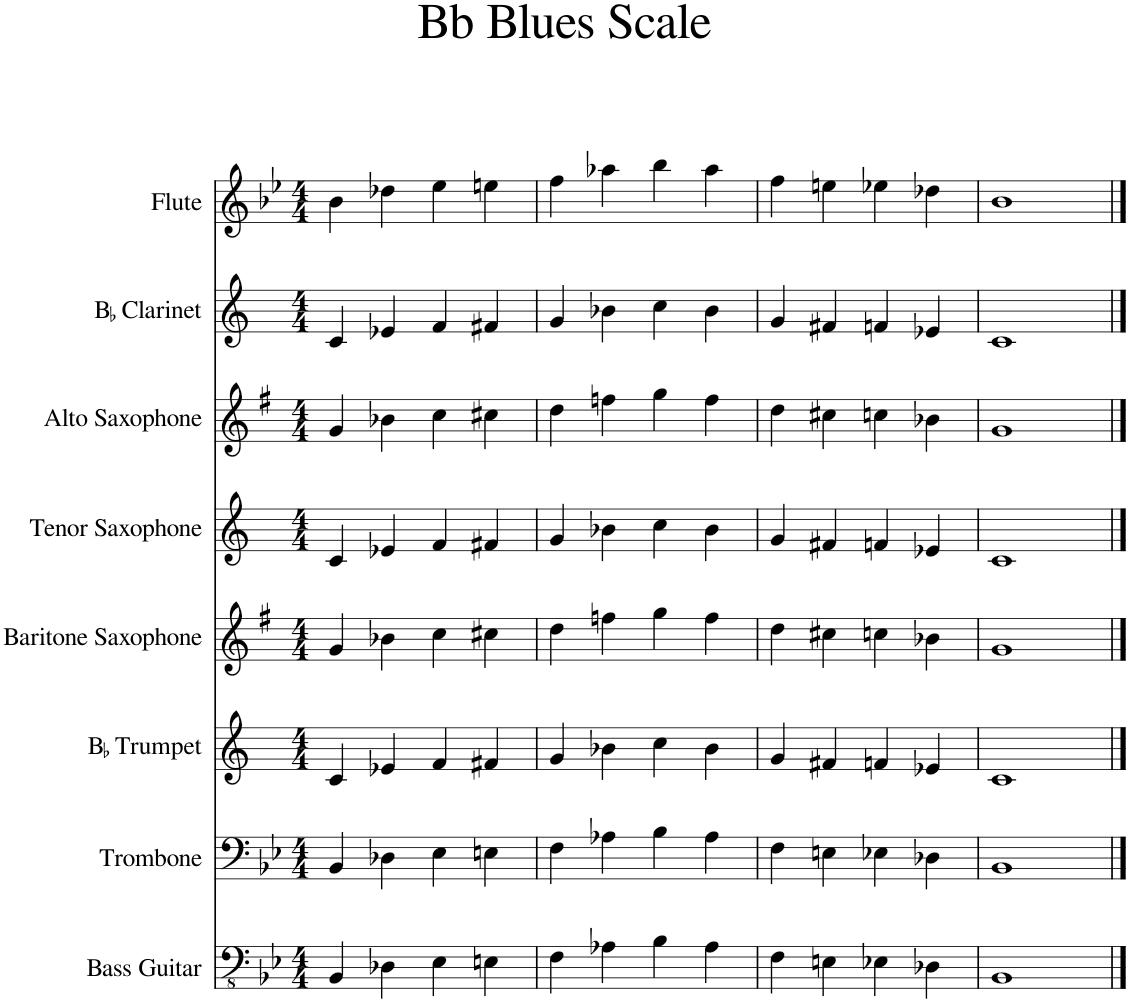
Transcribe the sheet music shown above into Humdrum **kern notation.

**kern	**kern	**kern	**kern	**kern	**kern	**kern	**kern
*part8	*part7	*part6	*part5	*part4	*part3	*part2	*part1
*staff8	*staff7	*staff6	*staff5	*staff4	*staff3	*staff2	*staff1
*I"Bass Guitar	*I"Trombone	*I"BaccidentalFlat Trumpet	*I"Baritone Saxophone	*I"Tenor Saxophone	*I"Alto Saxophone	*I"BaccidentalFlat Clarinet	*I"Flute
*I'B. Guit.	*I'Trb.	*I'BaccidentalFlat Tpt.	*I'Bar. Sax.	*I'T. Sax.	*I'A. Sax.	*I'BaccidentalFlat Cl.	*I'Fl.
*clefFv4	*clefF4	*clefG2	*clefG2	*clefG2	*clefG2	*clefG2	*clefG2
*	*	*Trd1c2	*Trd12c21	*Trd8c14	*Trd5c9	*Trd1c2	*
*k[b-e-]	*k[b-e-]	*k[]	*k[f#]	*k[]	*k[f#]	*k[]	*k[b-e-]
*M4/4	*M4/4	*M4/4	*M4/4	*M4/4	*M4/4	*M4/4	*M4/4
=1	=1	=1	=1	=1	=1	=1	=1
4BBB-/	4BB-/	4c/	4g/	4c/	4g/	4c/	4b-\
4DD-X\	4D-X\	4e-X/	4b-X\	4e-X/	4b-X\	4e-X/	4dd-X\
4EE-\	4E-\	4f/	4cc\	4f/	4cc\	4f/	4ee-\
4EEn\	4En\	4f#X/	4cc#X\	4f#X/	4cc#X\	4f#X/	4een\
=2	=2	=2	=2	=2	=2	=2	=2
4FF\	4F\	4g/	4dd\	4g/	4dd\	4g/	4ff\
4AA-X\	4A-X\	4b-X\	4ffn\	4b-X\	4ffn\	4b-X\	4aa-X\
4BB-\	4B-\	4cc\	4gg\	4cc\	4gg\	4cc\	4bb-\
4AA-\	4A-\	4b-\	4ff\	4b-\	4ff\	4b-\	4aa-\
=3	=3	=3	=3	=3	=3	=3	=3
4FF\	4F\	4g/	4dd\	4g/	4dd\	4g/	4ff\
4EEn\	4En\	4f#X/	4cc#X\	4f#X/	4cc#X\	4f#X/	4een\
4EE-X\	4E-X\	4fn/	4ccn\	4fn/	4ccn\	4fn/	4ee-X\
4DD-X\	4D-X\	4e-X/	4b-X\	4e-X/	4b-X\	4e-X/	4dd-X\
=4	=4	=4	=4	=4	=4	=4	=4
1BBB-	1BB-	1c	1g	1c	1g	1c	1b-
==	==	==	==	==	==	==	==
*-	*-	*-	*-	*-	*-	*-	*-
